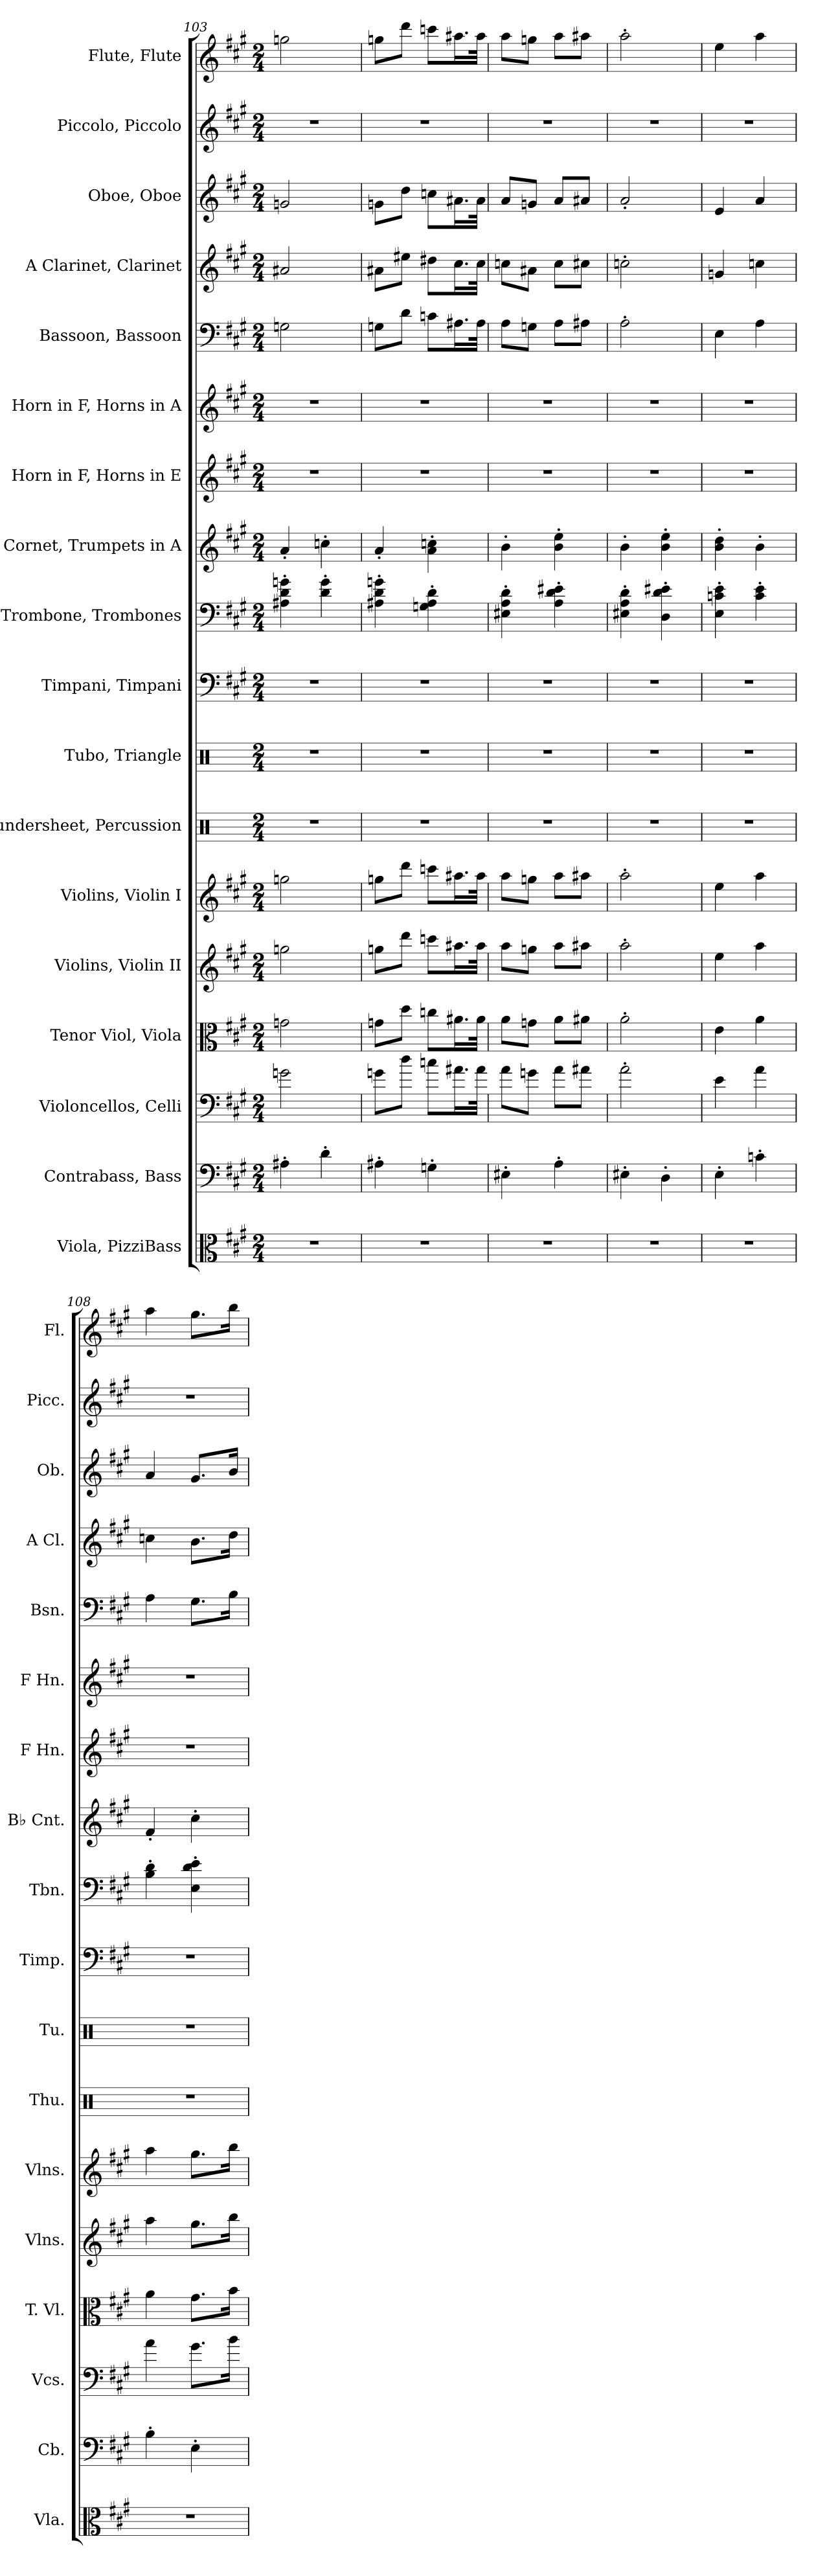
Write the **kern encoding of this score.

**kern	**kern	**kern	**kern	**kern	**kern	**kern	**kern	**kern	**kern	**kern	**kern	**kern	**kern	**kern	**kern	**kern	**kern
*part18	*part17	*part16	*part15	*part14	*part13	*part12	*part11	*part10	*part9	*part8	*part7	*part6	*part5	*part4	*part3	*part2	*part1
*staff18	*staff17	*staff16	*staff15	*staff14	*staff13	*staff12	*staff11	*staff10	*staff9	*staff8	*staff7	*staff6	*staff5	*staff4	*staff3	*staff2	*staff1
*I"Viola, PizziBass	*I"Contrabass, Bass	*I"Violoncellos, Celli	*I"Tenor Viol, Viola	*I"Violins, Violin II	*I"Violins, Violin I	*I"Thundersheet, Percussion	*I"Tubo, Triangle	*I"Timpani, Timpani	*I"Trombone, Trombones	*I"B♭ Cornet, Trumpets in A	*I"Horn in F, Horns in E	*I"Horn in F, Horns in A	*I"Bassoon, Bassoon	*I"A Clarinet, Clarinet	*I"Oboe, Oboe	*I"Piccolo, Piccolo	*I"Flute, Flute
*I'Vla.	*I'Cb.	*I'Vcs.	*I'T. Vl.	*I'Vlns.	*I'Vlns.	*I'Thu.	*I'Tu.	*I'Timp.	*I'Tbn.	*I'B♭ Cnt.	*I'F Hn.	*I'F Hn.	*I'Bsn.	*I'A Cl.	*I'Ob.	*I'Picc.	*I'Fl.
*clefC3	*clefF4	*clefF4	*clefC3	*clefG2	*clefG2	*clefX	*clefX	*clefF4	*clefF4	*clefG2	*clefG2	*clefG2	*clefF4	*clefG2	*clefG2	*clefG2	*clefG2
*	*ITrd7c12	*	*	*	*	*	*	*	*	*ITrd1c2	*ITrd4c7	*ITrd4c7	*	*ITrd2c3	*	*ITrd-7c-12	*
*k[f#c#g#]	*k[f#c#g#]	*k[f#c#g#]	*k[f#c#g#]	*k[f#c#g#]	*k[f#c#g#]	*k[]	*k[]	*k[f#c#g#]	*k[f#c#g#]	*k[f#]	*k[f#c#]	*k[f#c#]	*k[f#c#g#]	*k[f#c#g#d#a#e#]	*k[f#c#g#]	*k[f#c#g#]	*k[f#c#g#]
*M2/4	*M2/4	*M2/4	*M2/4	*M2/4	*M2/4	*M2/4	*M2/4	*M2/4	*M2/4	*M2/4	*M2/4	*M2/4	*M2/4	*M2/4	*M2/4	*M2/4	*M2/4
=103	=103	=103	=103	=103	=103	=103	=103	=103	=103	=103	=103	=103	=103	=103	=103	=103	=103
2r	4AA#X'\	2gn\	2gn\	2ggn\	2ggn\	2r	2r	2r	4A#X\' 4d\' 4gn\'	4g'/	2r	2r	2Gn\	2f##X/	2gn/	2r	2ggn\
.	4D'\	.	.	.	.	.	.	.	4d\' 4g\'	4b-X'\	.	.	.	.	.	.	.
!!LO:PB:g=z
=104	=104	=104	=104	=104	=104	=104	=104	=104	=104	=104	=104	=104	=104	=104	=104	=104	=104
2r	4AA#X'\	8gn\L	8gn\L	8ggn\L	8ggn\L	2r	2r	2r	4A#X\' 4d\' 4gn\'	4g'/	2r	2r	8Gn\L	8f##X\L	8gn\L	2r	8ggn\L
.	.	8dd\J	8dd\J	8ddd\J	8ddd\J	.	.	.	.	.	.	.	8d\J	8cc##X\J	8dd\J	.	8ddd\J
.	4GGn'\	8ccn\L	8ccn\L	8cccn\L	8cccn\L	.	.	.	4Gn\' 4A#\' 4d\'	4g\' 4b-X\'	.	.	8cn\L	8b#X\L	8ccn\L	.	8cccn\L
.	.	16.a#X\L	16.a#X\L	16.aa#X\L	16.aa#X\L	.	.	.	.	.	.	.	16.A#X\L	16.a#\L	16.a#X\L	.	16.aa#X\L
.	.	32a#\JJk	32a#\JJk	32aa#\JJk	32aa#\JJk	.	.	.	.	.	.	.	32A#\JJk	32a#\JJk	32a#\JJk	.	32aa#\JJk
=105	=105	=105	=105	=105	=105	=105	=105	=105	=105	=105	=105	=105	=105	=105	=105	=105	=105
2r	4EE#X'\	8a\L	8a\L	8aa\L	8aa\L	2r	2r	2r	4E#X\' 4A\' 4d\'	4a'\	2r	2r	8A\L	8an\L	8a/L	2r	8aa\L
.	.	8gn\J	8gn\J	8ggn\J	8ggn\J	.	.	.	.	.	.	.	8Gn\J	8f##X\J	8gn/J	.	8ggn\J
.	4AA'\	8a\L	8a\L	8aa\L	8aa\L	.	.	.	4A\' 4d\' 4e#X\'	4a\' 4dd\'	.	.	8A\L	8a\L	8a/L	.	8aa\L
.	.	8a#X\J	8a#X\J	8aa#X\J	8aa#X\J	.	.	.	.	.	.	.	8A#X\J	8a#X\J	8a#X/J	.	8aa#X\J
=106	=106	=106	=106	=106	=106	=106	=106	=106	=106	=106	=106	=106	=106	=106	=106	=106	=106
2r	4EE#X'\	2a'\	2a'\	2aa'\	2aa'\	2r	2r	2r	4E#X\' 4A\' 4d\'	4a'\	2r	2r	2A'\	2an'\	2a'/	2r	2aa'\
.	4DD'\	.	.	.	.	.	.	.	4D\' 4d\' 4e#X\'	4a\' 4dd\'	.	.	.	.	.	.	.
=107	=107	=107	=107	=107	=107	=107	=107	=107	=107	=107	=107	=107	=107	=107	=107	=107	=107
2r	4EE'\	4e\	4e\	4ee\	4ee\	2r	2r	2r	4E\' 4cn\' 4e\'	4a\' 4cc\'	2r	2r	4E\	4en/	4e/	2r	4ee\
.	4Cn'\	4a\	4a\	4aa\	4aa\	.	.	.	4c\' 4e\'	4a'\	.	.	4A\	4an\	4a/	.	4aa\
=108	=108	=108	=108	=108	=108	=108	=108	=108	=108	=108	=108	=108	=108	=108	=108	=108	=108
2r	4BB'\	4a\	4a\	4aa\	4aa\	2r	2r	2r	4B\' 4d\'	4e'/	2r	2r	4A\	4an\	4a/	2r	4aa\
.	4EE'\	8.g#\L	8.g#\L	8.gg#\L	8.gg#\L	.	.	.	4E\' 4d\' 4e\'	4b'\	.	.	8.G#\L	8.g#\L	8.g#/L	.	8.gg#\L
.	.	16b\Jk	16b\Jk	16bb\Jk	16bb\Jk	.	.	.	.	.	.	.	16B\Jk	16b\Jk	16b/Jk	.	16bb\Jk
=	=	=	=	=	=	=	=	=	=	=	=	=	=	=	=	=	=
*-	*-	*-	*-	*-	*-	*-	*-	*-	*-	*-	*-	*-	*-	*-	*-	*-	*-
